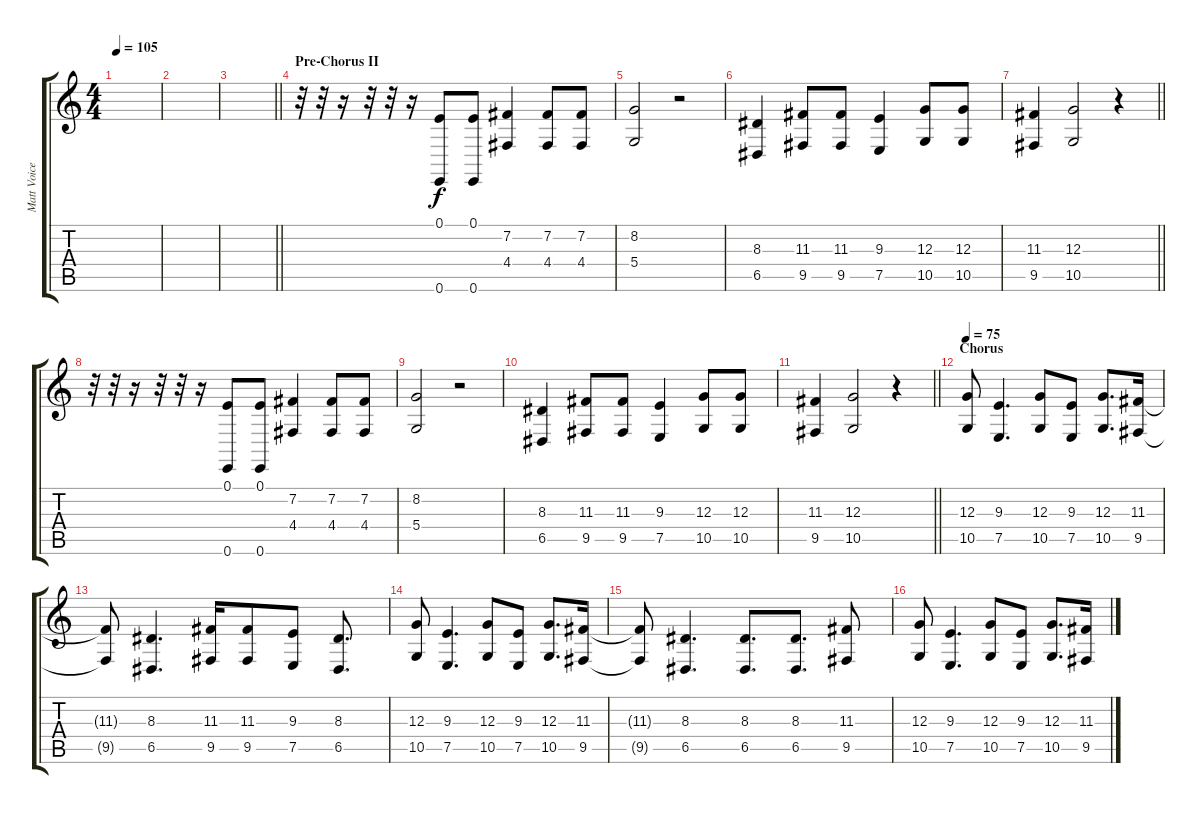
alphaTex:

\track ("Matt Voices" "Matt Voice") {instrument synthstrings2}
\staff {score tabs}
\tuning (E4 B3 G3 D3 A2 E2) {hide}
\ts (4 4)
\tempo 105
\clef g2
\ks c
|
|
\barLineRight lightlight
|
\section ("" "Pre-Chorus II")
r.32 r.32 r.16 r.32 r.32 r.16 (0.1 0.6).8 (0.1 0.6).8 (7.2 4.4).4 (7.2 4.4).8 (7.2 4.4).8 |
(8.2 5.4).2 r.2 |
(8.3 6.5).4 (11.3 9.5).8 (11.3 9.5).8 (9.3 7.5).4 (12.3 10.5).8 (12.3 10.5).8 |
\barLineRight lightlight
(11.3 9.5).4 (12.3 10.5).2 r.4 |
r.32 r.32 r.16 r.32 r.32 r.16 (0.1 0.6).8 (0.1 0.6).8 (7.2 4.4).4 (7.2 4.4).8 (7.2 4.4).8 |
(8.2 5.4).2 r.2 |
(8.3 6.5).4 (11.3 9.5).8 (11.3 9.5).8 (9.3 7.5).4 (12.3 10.5).8 (12.3 10.5).8 |
\barLineRight lightlight
(11.3 9.5).4 (12.3 10.5).2 r.4 |
\section ("" "Chorus")
\tempo 75
(12.3 10.5).8 (9.3 7.5).4{d} (12.3 10.5).8 (9.3 7.5).8 (12.3 10.5).8{d} (11.3 9.5).16 |
(11.3{t} 9.5{t}).8 (8.3 6.5).4{d} (11.3 9.5).16 (11.3 9.5).8 (9.3 7.5).8 (8.3 6.5).8{d} |
(12.3 10.5).8 (9.3 7.5).4{d} (12.3 10.5).8 (9.3 7.5).8 (12.3 10.5).8{d} (11.3 9.5).16 |
(11.3{t} 9.5{t}).8 (8.3 6.5).4{d} (8.3 6.5).8{d} (8.3 6.5).8{d} (11.3 9.5).8 |
(12.3 10.5).8 (9.3 7.5).4{d} (12.3 10.5).8 (9.3 7.5).8 (12.3 10.5).8{d} (11.3 9.5).16
